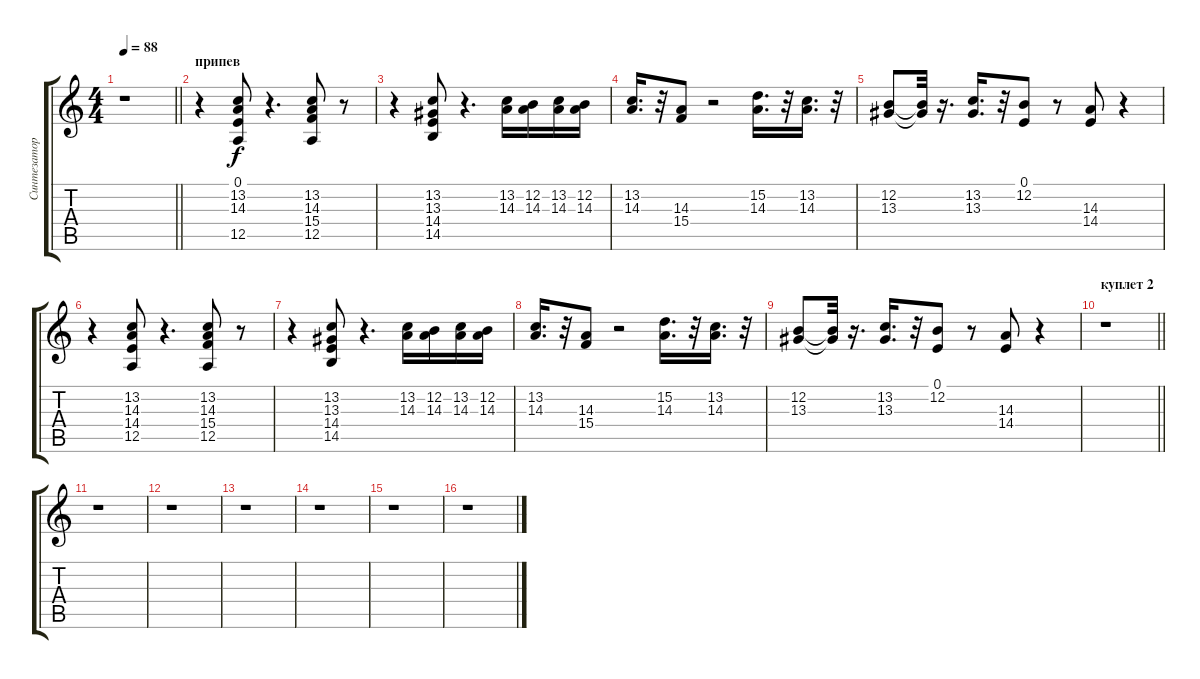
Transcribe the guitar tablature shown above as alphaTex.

\track ("Синтезатор" "Синтезатор") {instrument brasssection}
\staff {score tabs}
\tuning (E4 B3 G3 D3 A2 E2) {hide}
\ts (4 4)
\tempo 88
\clef g2
\barLineRight lightlight
\ks c
r.1{dy f} |
\section ("" "припев")
r.4 (0.1 13.2 14.3 12.5).8 r.4{d} (13.2 14.3 15.4 12.5).8 r.8 |
r.4 (13.2 13.3 14.4 14.5).8 r.4{d} (13.2 14.3).16 (12.2 14.3).16 (13.2 14.3).16 (12.2 14.3).16 |
(13.2 14.3).16{d} r.32 (14.3 15.4).8 r.2 (15.2 14.3).16{d} r.32 (13.2 14.3).16{d} r.32 |
(12.2 13.3).8 (12.2{t} 13.3{t}).32 r.16{d} (13.2 13.3).16{d} r.32 (0.1 12.2).8 r.8 (14.3 14.4).8 r.4 |
r.4 (13.2 14.3 14.4 12.5).8 r.4{d} (13.2 14.3 15.4 12.5).8 r.8 |
r.4 (13.2 13.3 14.4 14.5).8 r.4{d} (13.2 14.3).16 (12.2 14.3).16 (13.2 14.3).16 (12.2 14.3).16 |
(13.2 14.3).16{d} r.32 (14.3 15.4).8 r.2 (15.2 14.3).16{d} r.32 (13.2 14.3).16{d} r.32 |
(12.2 13.3).8 (12.2{t} 13.3{t}).32 r.16{d} (13.2 13.3).16{d} r.32 (0.1 12.2).8 r.8 (14.3 14.4).8 r.4 |
\section ("" "куплет 2")
\barLineRight lightlight
r.1 |
r.1 |
r.1 |
r.1 |
r.1 |
r.1 |
r.1
